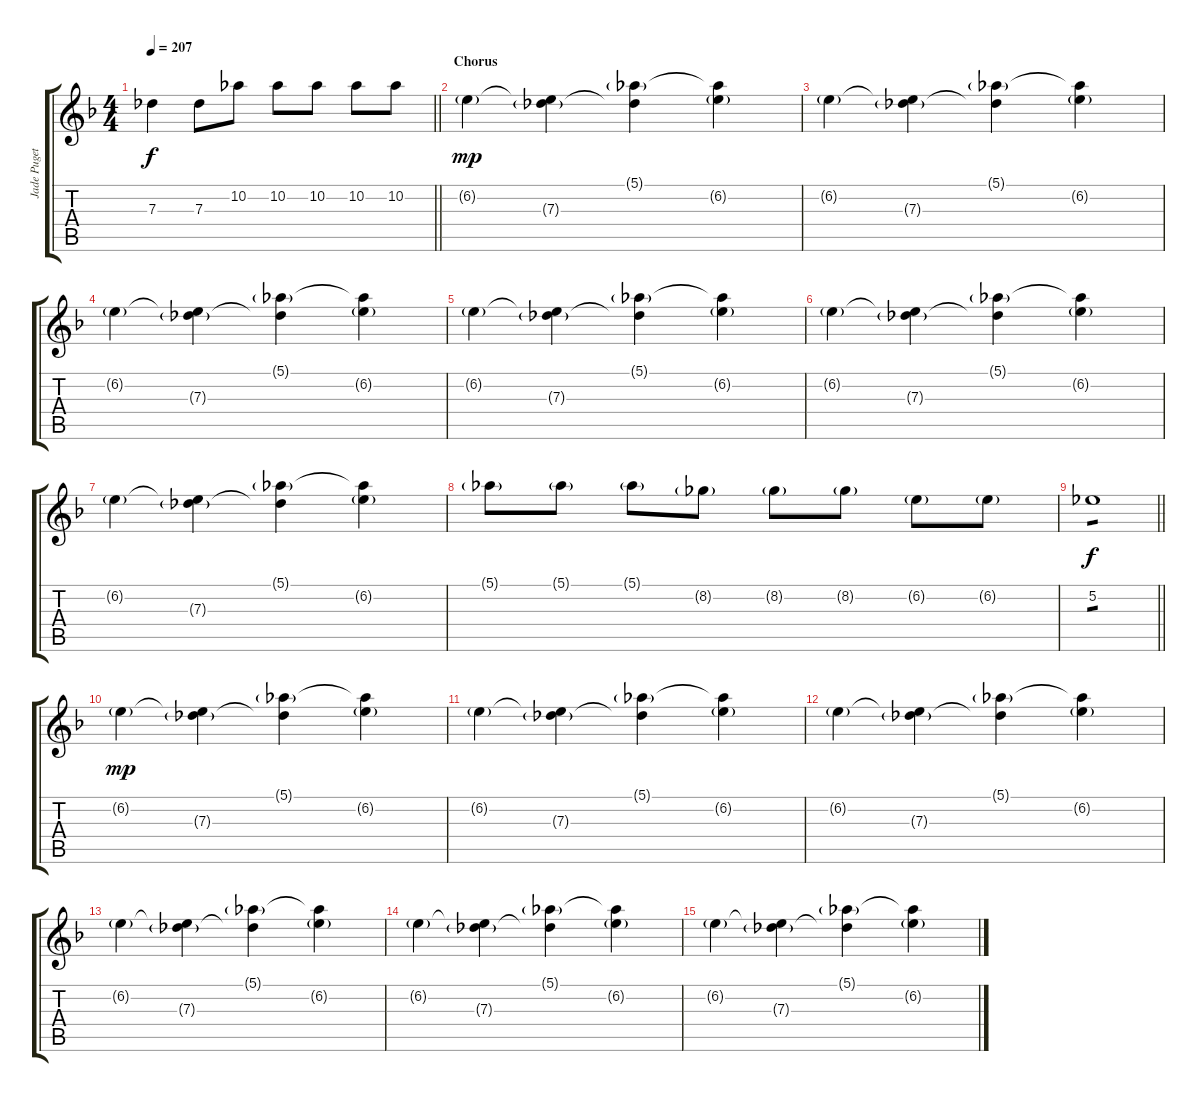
\track ("Jade Puget (O-Dub)" "Jade Puget") {instrument overdrivenguitar}
\staff {score tabs}
\tuning (Eb4 Bb3 Gb3 Db3 Ab2 Db2) {hide}
\ts (4 4)
\tempo 207
\clef g2
\barLineRight lightlight
\ks f
7.3{t}.4{dy f} 7.3.8 10.2.8 10.2.8 10.2.8 10.2.8 10.2.8 |
\section ("" "Chorus")
6.2{g}.4{dy mp} (6.2{t} 7.3{g}).4 (5.1{g} 7.3{t}).4 (5.1{t} 6.2{g}).4 |
6.2{g}.4 (6.2{t} 7.3{g}).4 (5.1{g} 7.3{t}).4 (5.1{t} 6.2{g}).4 |
6.2{g}.4 (6.2{t} 7.3{g}).4 (5.1{g} 7.3{t}).4 (5.1{t} 6.2{g}).4 |
6.2{g}.4 (6.2{t} 7.3{g}).4 (5.1{g} 7.3{t}).4 (5.1{t} 6.2{g}).4 |
6.2{g}.4 (6.2{t} 7.3{g}).4 (5.1{g} 7.3{t}).4 (5.1{t} 6.2{g}).4 |
6.2{g}.4 (6.2{t} 7.3{g}).4 (5.1{g} 7.3{t}).4 (5.1{t} 6.2{g}).4 |
5.1{g}.8 5.1{g}.8 5.1{g}.8 8.2{g}.8 8.2{g}.8 8.2{g}.8 6.2{g}.8 6.2{g}.8 |
\barLineRight lightlight
5.2.1{tp 1 dy f} |
6.2{g}.4{dy mp} (6.2{t} 7.3{g}).4 (5.1{g} 7.3{t}).4 (5.1{t} 6.2{g}).4 |
6.2{g}.4 (6.2{t} 7.3{g}).4 (5.1{g} 7.3{t}).4 (5.1{t} 6.2{g}).4 |
6.2{g}.4 (6.2{t} 7.3{g}).4 (5.1{g} 7.3{t}).4 (5.1{t} 6.2{g}).4 |
6.2{g}.4 (6.2{t} 7.3{g}).4 (5.1{g} 7.3{t}).4 (5.1{t} 6.2{g}).4 |
6.2{g}.4 (6.2{t} 7.3{g}).4 (5.1{g} 7.3{t}).4 (5.1{t} 6.2{g}).4 |
6.2{g}.4 (6.2{t} 7.3{g}).4 (5.1{g} 7.3{t}).4 (5.1{t} 6.2{g}).4
